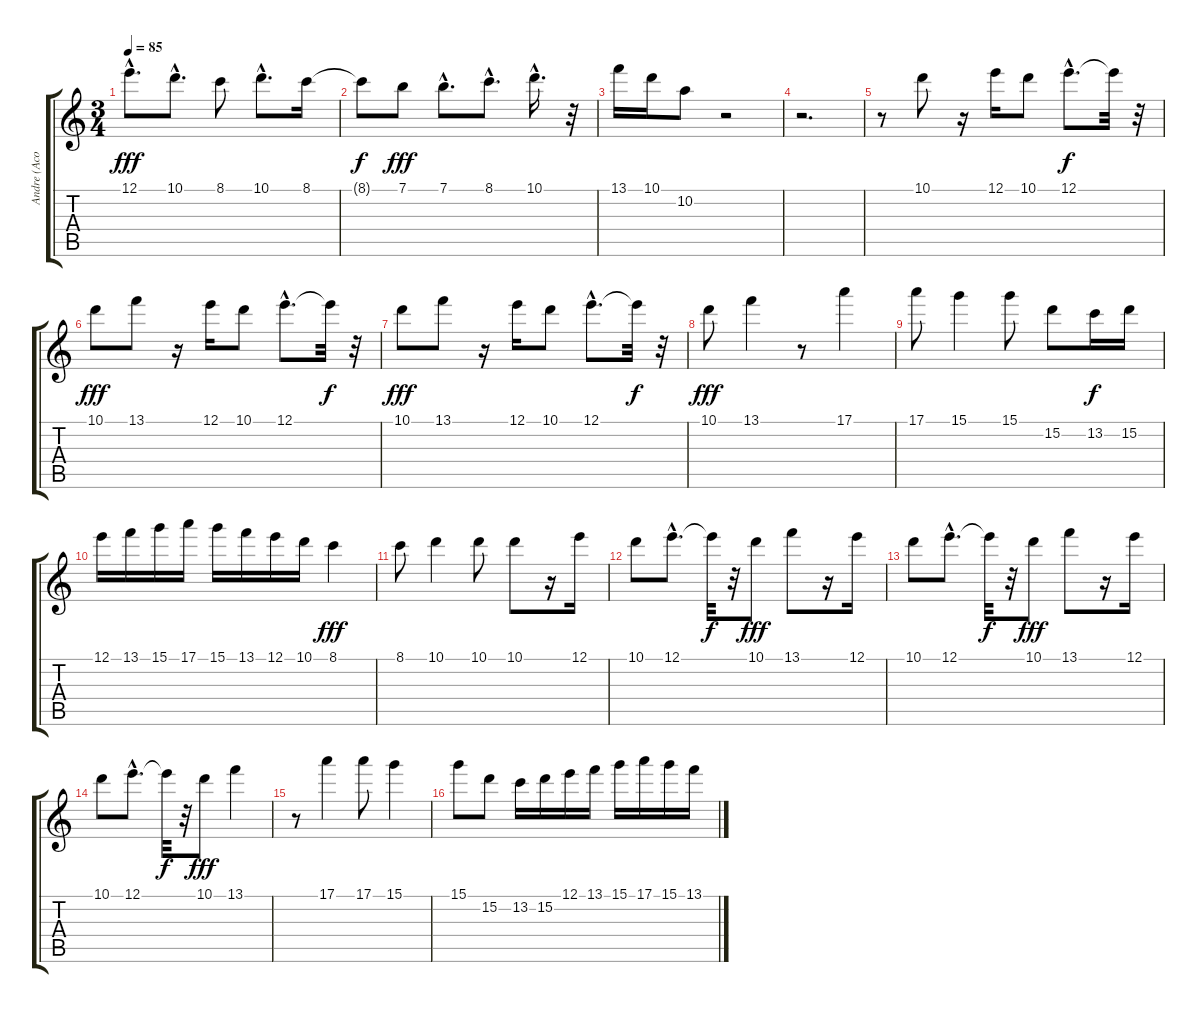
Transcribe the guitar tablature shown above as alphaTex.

\track ("Andre (Acous. Gtr)" "Andre (Aco") {instrument acousticguitarsteel}
\staff {score tabs}
\tuning (E4 B3 G3 D3 A2 E2) {hide}
\ts (3 4)
\tempo 85
\clef g2
\ks c
12.1{hac}.8{d dy fff} 10.1{hac}.8{d} 8.1.8 10.1{hac}.8{d} 8.1.16 |
8.1{t}.8{dy f} 7.1.8{dy fff} 7.1{hac}.8{d} 8.1{hac}.8{d} 10.1{hac}.16{d} r.32 |
13.1.16 10.1.16 10.2.8 r.2 |
r.2{d} |
r.8 10.1.8 r.16 12.1.16 10.1.8 12.1{hac}.8{d dy f} 12.1{t}.32 r.32 |
10.1.8{dy fff} 13.1.8 r.16 12.1.16 10.1.8 12.1{hac}.8{d} 12.1{t}.32{dy f} r.32 |
10.1.8{dy fff} 13.1.8 r.16 12.1.16 10.1.8 12.1{hac}.8{d} 12.1{t}.32{dy f} r.32 |
10.1.8{dy fff} 13.1.4 r.8 17.1.4 |
17.1.8 15.1.4 15.1.8 15.2.8 13.2.16{dy f} 15.2.16 |
12.1.16 13.1.16 15.1.16 17.1.16 15.1.16 13.1.16 12.1.16 10.1.16 8.1.4{dy fff} |
8.1.8 10.1.4 10.1.8 10.1.8 r.16 12.1.16 |
10.1.8 12.1{hac}.8{d} 12.1{t}.32{dy f} r.32 10.1.8{dy fff} 13.1.8 r.16 12.1.16 |
10.1.8 12.1{hac}.8{d} 12.1{t}.32{dy f} r.32 10.1.8{dy fff} 13.1.8 r.16 12.1.16 |
10.1.8 12.1{hac}.8{d} 12.1{t}.32{dy f} r.32 10.1.8{dy fff} 13.1.4 |
r.8 17.1.4 17.1.8 15.1.4 |
15.1.8 15.2.8 13.2.16 15.2.16 12.1.16 13.1.16 15.1.16 17.1.16 15.1.16 13.1.16
